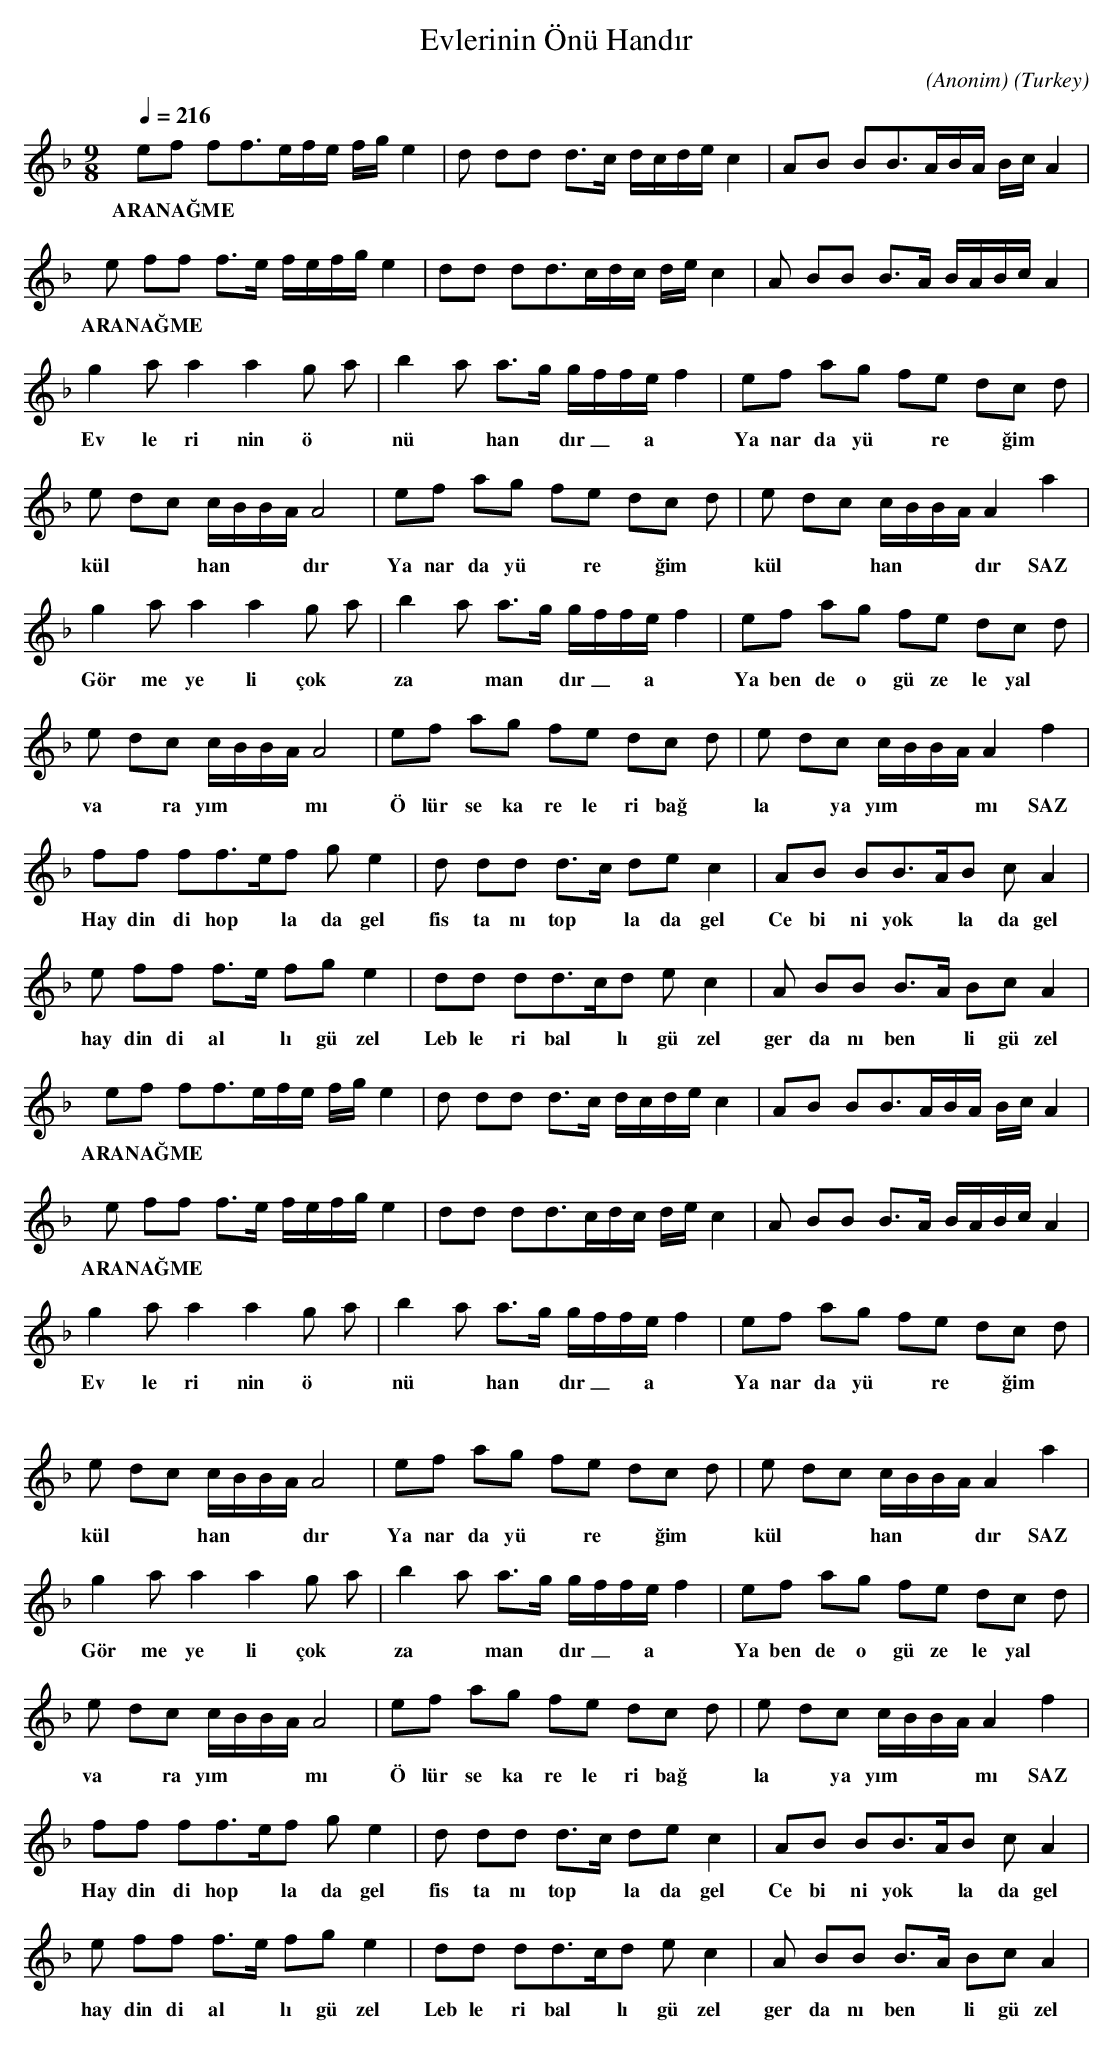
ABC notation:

X:1
T: Evlerinin Önü Handır
C: (Anonim)
O: Turkey
M: 9/8
L: 1/16
K: C _B
Q: 1/4=216
e2f2 f2f3efe fge4 | d2 d2d2 d3c dcde c4  | \
w:  ARANAĞME  |   |
A2B2 B2B3ABA BcA4 |
w:   |
e2 f2f2 f3e fefg e4  | d2d2 d2d3cdc dec4 | \
w:  ARANAĞME  |   |
A2 B2B2 B3A BABc A4  |
w:   |
g4 a2a4a4g2 a2 | b4a2 a3g gffe f4  | \
w:  Ev le ri nin  ö  |  nü  *  han *  dır_ *  a *  man    |
e2f2 a2g2 f2e2 d2c2 d2 |
w:  Ya nar  da  yü *  re *  ğim   |
e2 d2c2 cBBA A8  | e2f2 a2g2 f2e2 d2c2 d2 | \
w:  kül *  *  han *  *  *  dır    |  Ya nar  da  yü *  re *  ğim   |
e2 d2c2 cBBA A4 a4  |
w:  kül *  *  han *  *  *  dır   SAZ  |
g4 a2a4a4g2 a2 | b4a2 a3g gffe f4  | \
w:  Gör me ye li  çok   |  za *  man *  dır_ *  a *  man    |
e2f2 a2g2 f2e2 d2c2 d2 |
w:  Ya  ben  de  o  gü ze le  yal  |
e2 d2c2 cBBA A8  | e2f2 a2g2 f2e2 d2c2 d2 | \
w:  va *  ra yım  *  *  *  mı    |  Ö lür se  ka re le ri  bağ  |
e2 d2c2 cBBA A4 f4  |
w:  la *  ya yım  *  *  *  mı   SAZ  |
f2f2 f2f3ef2 g2e4 | d2 d2d2 d3c d2e2 c4  | \
w:  Hay din di  hop *  la  da  gel   |  fis ta nı  top *  la  da  gel    |
A2B2 B2B3AB2 c2A4 |
w:  Ce bi ni  yok *  la  da  gel   |
e2 f2f2 f3e f2g2 e4  | d2d2 d2d3cd2 e2c4 | \
w:  hay din di  al *  lı  gü zel    |  Leb le ri  bal *  lı  gü zel   |
A2 B2B2 B3A B2c2 A4  |
w:  ger da nı  ben *  li  gü zel    |
e2f2 f2f3efe fge4 | d2 d2d2 d3c dcde c4  | \
w:  ARANAĞME  |   |
A2B2 B2B3ABA BcA4 |
w:   |
e2 f2f2 f3e fefg e4  | d2d2 d2d3cdc dec4 | \
w:  ARANAĞME  |   |
A2 B2B2 B3A BABc A4  |
w:   |
g4 a2a4a4g2 a2 | b4a2 a3g gffe f4  | \
w:  Ev le ri nin  ö  |  nü  *  han *  dır_ *  a *  man    |
e2f2 a2g2 f2e2 d2c2 d2 |
w:  Ya nar  da  yü *  re *  ğim   |
e2 d2c2 cBBA A8  | e2f2 a2g2 f2e2 d2c2 d2 | \
w:  kül *  *  han *  *  *  dır    |  Ya nar  da  yü *  re *  ğim   |
e2 d2c2 cBBA A4 a4  |
w:  kül *  *  han *  *  *  dır   SAZ  |
g4 a2a4a4g2 a2 | b4a2 a3g gffe f4  | \
w:  Gör me ye li  çok   |  za *  man *  dır_ *  a *  man    |
e2f2 a2g2 f2e2 d2c2 d2 |
w:  Ya  ben  de  o  gü ze le  yal  |
e2 d2c2 cBBA A8  | e2f2 a2g2 f2e2 d2c2 d2 | \
w:  va *  ra yım  *  *  *  mı    |  Ö lür se  ka re le ri  bağ  |
e2 d2c2 cBBA A4 f4  |
w:  la *  ya yım  *  *  *  mı   SAZ  |
f2f2 f2f3ef2 g2e4 | d2 d2d2 d3c d2e2 c4  | \
w:  Hay din di  hop *  la  da  gel   |  fis ta nı  top *  la  da  gel    |
A2B2 B2B3AB2 c2A4 |
w:  Ce bi ni  yok *  la  da  gel   |
e2 f2f2 f3e f2g2 e4  | d2d2 d2d3cd2 e2c4 | \
w:  hay din di  al *  lı  gü zel    |  Leb le ri  bal *  lı  gü zel   |
A2 B2B2 B3A B2c2 A4  |
w:  ger da nı  ben *  li  gü zel    |
|
